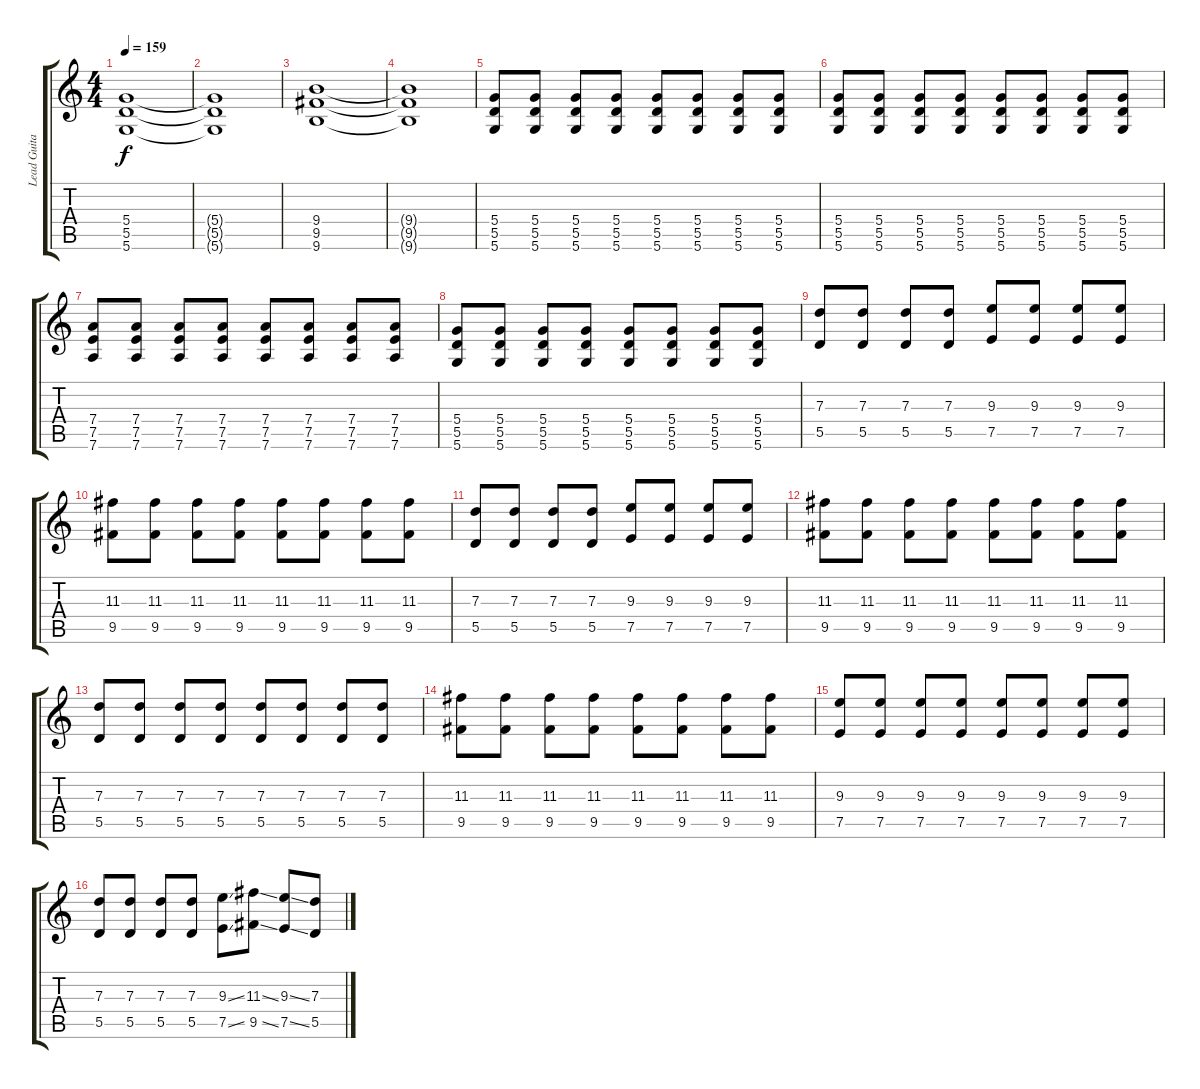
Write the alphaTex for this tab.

\track ("Lead Guitar" "Lead Guita") {instrument distortionguitar}
\staff {score tabs}
\tuning (E4 B3 G3 D3 A2 D2) {hide}
\ts (4 4)
\tempo 159
\clef g2
\ks c
(5.4 5.5 5.6).1{dy f} |
(5.4{t} 5.5{t} 5.6{t}).1 |
(9.4 9.5 9.6).1 |
(9.4{t} 9.5{t} 9.6{t}).1 |
(5.4 5.5 5.6).8 (5.4 5.5 5.6).8 (5.4 5.5 5.6).8 (5.4 5.5 5.6).8 (5.4 5.5 5.6).8 (5.4 5.5 5.6).8 (5.4 5.5 5.6).8 (5.4 5.5 5.6).8 |
(5.4 5.5 5.6).8 (5.4 5.5 5.6).8 (5.4 5.5 5.6).8 (5.4 5.5 5.6).8 (5.4 5.5 5.6).8 (5.4 5.5 5.6).8 (5.4 5.5 5.6).8 (5.4 5.5 5.6).8 |
(7.4 7.5 7.6).8 (7.4 7.5 7.6).8 (7.4 7.5 7.6).8 (7.4 7.5 7.6).8 (7.4 7.5 7.6).8 (7.4 7.5 7.6).8 (7.4 7.5 7.6).8 (7.4 7.5 7.6).8 |
(5.4 5.5 5.6).8 (5.4 5.5 5.6).8 (5.4 5.5 5.6).8 (5.4 5.5 5.6).8 (5.4 5.5 5.6).8 (5.4 5.5 5.6).8 (5.4 5.5 5.6).8 (5.4 5.5 5.6).8 |
(7.3 5.5).8 (7.3 5.5).8 (7.3 5.5).8 (7.3 5.5).8 (9.3 7.5).8 (9.3 7.5).8 (9.3 7.5).8 (9.3 7.5).8 |
(11.3 9.5).8 (11.3 9.5).8 (11.3 9.5).8 (11.3 9.5).8 (11.3 9.5).8 (11.3 9.5).8 (11.3 9.5).8 (11.3 9.5).8 |
(7.3 5.5).8 (7.3 5.5).8 (7.3 5.5).8 (7.3 5.5).8 (9.3 7.5).8 (9.3 7.5).8 (9.3 7.5).8 (9.3 7.5).8 |
(11.3 9.5).8 (11.3 9.5).8 (11.3 9.5).8 (11.3 9.5).8 (11.3 9.5).8 (11.3 9.5).8 (11.3 9.5).8 (11.3 9.5).8 |
(7.3 5.5).8 (7.3 5.5).8 (7.3 5.5).8 (7.3 5.5).8 (7.3 5.5).8 (7.3 5.5).8 (7.3 5.5).8 (7.3 5.5).8 |
(11.3 9.5).8 (11.3 9.5).8 (11.3 9.5).8 (11.3 9.5).8 (11.3 9.5).8 (11.3 9.5).8 (11.3 9.5).8 (11.3 9.5).8 |
(9.3 7.5).8 (9.3 7.5).8 (9.3 7.5).8 (9.3 7.5).8 (9.3 7.5).8 (9.3 7.5).8 (9.3 7.5).8 (9.3 7.5).8 |
(7.3 5.5).8 (7.3 5.5).8 (7.3 5.5).8 (7.3 5.5).8 (9.3{ss} 7.5{ss}).8 (11.3{ss} 9.5{ss}).8 (9.3{ss} 7.5{ss}).8 (7.3 5.5).8
